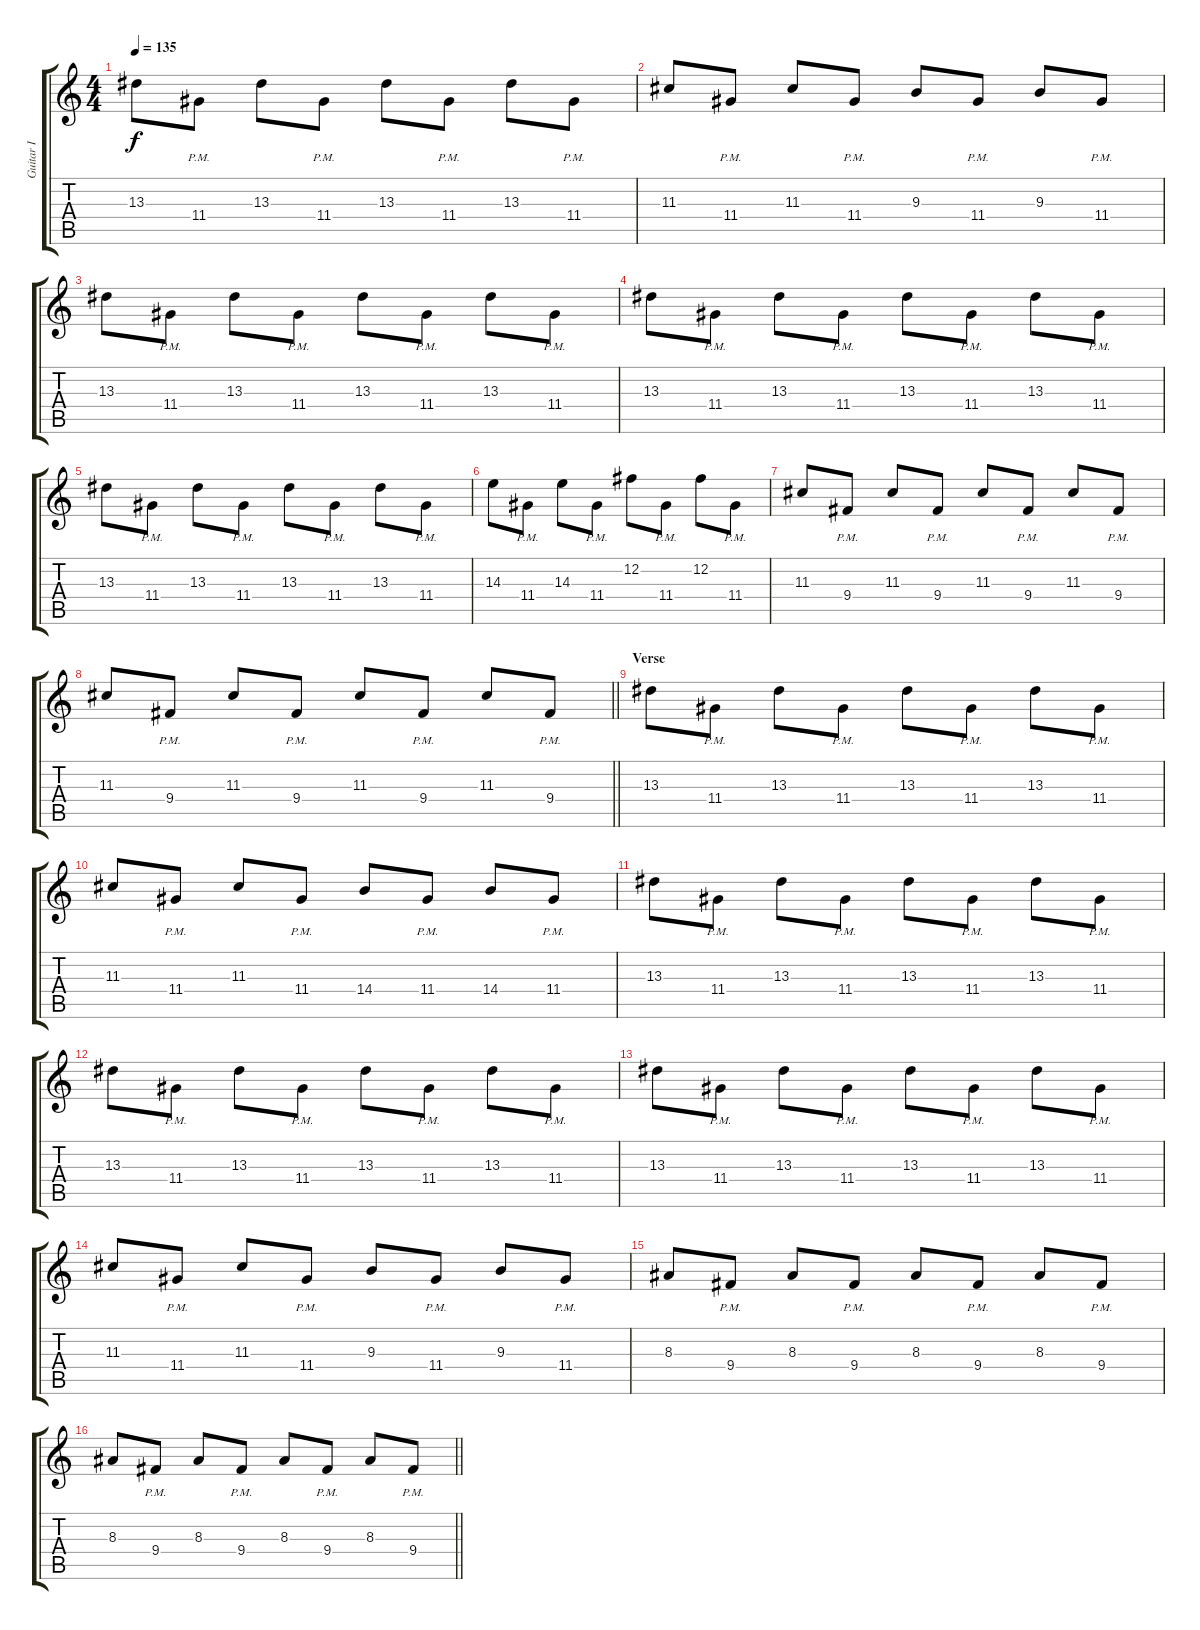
\track ("Guitar I" "Guitar I") {instrument distortionguitar}
\staff {score tabs}
\tuning (B3 Gb3 D3 A2 E2 B1) {hide}
\ts (4 4)
\section ("" "")
\tempo 135
\clef g2
\ks c
13.3.8{dy f} 11.4{pm}.8 13.3.8 11.4{pm}.8 13.3.8 11.4{pm}.8 13.3.8 11.4{pm}.8 |
11.3.8 11.4{pm}.8 11.3.8 11.4{pm}.8 9.3.8 11.4{pm}.8 9.3.8 11.4{pm}.8 |
13.3.8 11.4{pm}.8 13.3.8 11.4{pm}.8 13.3.8 11.4{pm}.8 13.3.8 11.4{pm}.8 |
13.3.8 11.4{pm}.8 13.3.8 11.4{pm}.8 13.3.8 11.4{pm}.8 13.3.8 11.4{pm}.8 |
13.3.8 11.4{pm}.8 13.3.8 11.4{pm}.8 13.3.8 11.4{pm}.8 13.3.8 11.4{pm}.8 |
14.3.8 11.4{pm}.8 14.3.8 11.4{pm}.8 12.2.8 11.4{pm}.8 12.2.8 11.4{pm}.8 |
11.3.8 9.4{pm}.8 11.3.8 9.4{pm}.8 11.3.8 9.4{pm}.8 11.3.8 9.4{pm}.8 |
\barLineRight lightlight
11.3.8 9.4{pm}.8 11.3.8 9.4{pm}.8 11.3.8 9.4{pm}.8 11.3.8 9.4{pm}.8 |
\section ("" "Verse")
13.3.8 11.4{pm}.8 13.3.8 11.4{pm}.8 13.3.8 11.4{pm}.8 13.3.8 11.4{pm}.8 |
11.3.8 11.4{pm}.8 11.3.8 11.4{pm}.8 14.4.8 11.4{pm}.8 14.4.8 11.4{pm}.8 |
13.3.8 11.4{pm}.8 13.3.8 11.4{pm}.8 13.3.8 11.4{pm}.8 13.3.8 11.4{pm}.8 |
13.3.8 11.4{pm}.8 13.3.8 11.4{pm}.8 13.3.8 11.4{pm}.8 13.3.8 11.4{pm}.8 |
13.3.8 11.4{pm}.8 13.3.8 11.4{pm}.8 13.3.8 11.4{pm}.8 13.3.8 11.4{pm}.8 |
11.3.8 11.4{pm}.8 11.3.8 11.4{pm}.8 9.3.8 11.4{pm}.8 9.3.8 11.4{pm}.8 |
8.3.8 9.4{pm}.8 8.3.8 9.4{pm}.8 8.3.8 9.4{pm}.8 8.3.8 9.4{pm}.8 |
\barLineRight lightlight
8.3.8 9.4{pm}.8 8.3.8 9.4{pm}.8 8.3.8 9.4{pm}.8 8.3.8 9.4{pm}.8
